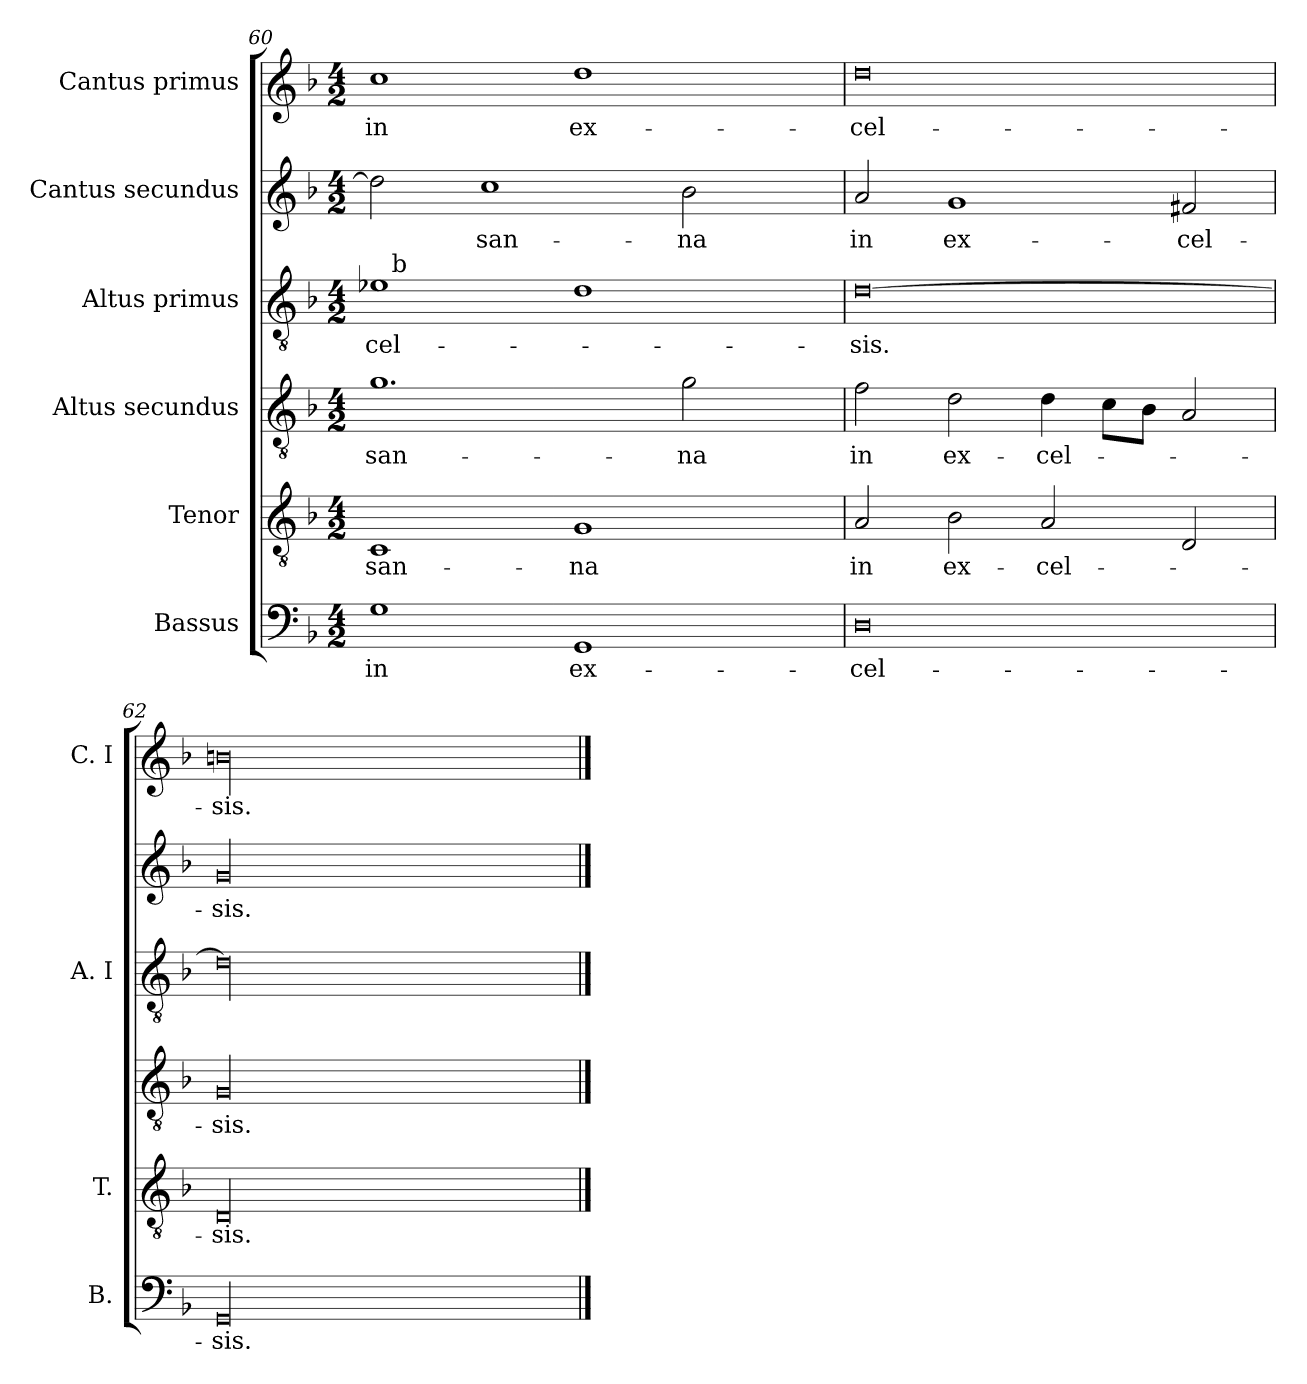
**kern	**text	**kern	**text	**kern	**text	**kern	**text	**kern	**text	**kern	**text
*part6	*part6	*part5	*part5	*part4	*part4	*part3	*part3	*part2	*part2	*part1	*part1
*staff6	*staff6	*staff5	*staff5	*staff4	*staff4	*staff3	*staff3	*staff2	*staff2	*staff1	*staff1
*I"Bassus	*	*I"Tenor	*	*I"Altus secundus	*	*I"Altus primus	*	*I"Cantus secundus	*	*I"Cantus primus	*
*I'B.	*	*I'T.	*	*	*	*I'A. I	*	*	*	*I'C. I	*
*clefF4	*	*clefGv2	*	*clefGv2	*	*clefGv2	*	*clefG2	*	*clefG2	*
*	*	*ITrd7c12	*	*ITrd7c12	*	*ITrd7c12	*	*	*	*	*
*k[b-]	*	*k[b-]	*	*k[b-]	*	*k[b-]	*	*k[b-]	*	*k[b-]	*
*d:	*	*d:	*	*d:	*	*d:	*	*d:	*	*d:	*
*M4/2	*	*M4/2	*	*M4/2	*	*M4/2	*	*M4/2	*	*M4/2	*
=60	=60	=60	=60	=60	=60	=60	=60	=60	=60	=60	=60
!	!LO:LY:b:color=#000000	!	!	!	!	!	!	!	!	!	!
!	!	!	!LO:LY:b:color=#000000	!	!	!	!	!	!	!	!
!	!	!	!	!	!LO:LY:b:color=#000000	!	!	!	!	!	!
!	!	!	!	!	!	!	!LO:LY:b:color=#000000	!	!	!	!
!	!	!	!	!	!	!	!	!	!	!	!LO:LY:b:color=#000000
*	*	*	*	*	*	*^	*	*	*	*	*
1Gi	in	1CCi	-san-	1.Gi	-san-	1E-i	32ryy	-cel-	2ddi\]	.	1cci	in
.	.	.	.	.	.	.	256ryy	.	.	.	.	.
!	!	!	!	!	!	!	!LO:TX:a:t=b	!	!	!	!	!
.	.	.	.	.	.	.	1ryy	.	.	.	.	.
!	!	!	!	!	!	!	!	!	!	!LO:LY:b:color=#000000	!	!
.	.	.	.	.	.	.	.	.	1cci	-san-	.	.
!	!LO:LY:b:color=#000000	!	!	!	!	!	!	!	!	!	!	!
!	!	!	!LO:LY:b:color=#000000	!	!	!	!	!	!	!	!	!
!	!	!	!	!	!	!	!	!	!	!	!	!LO:LY:b:color=#000000
1GGi	ex-	1GGi	-na	.	.	1Di	.	.	.	.	1ddi	ex-
.	.	.	.	.	.	.	2ryy	.	.	.	.	.
!	!	!	!	!	!LO:LY:b:color=#000000	!	!	!	!	!	!	!
!	!	!	!	!	!	!	!	!	!	!LO:LY:b:color=#000000	!	!
.	.	.	.	2Gi\	-na	.	.	.	2b-i\	-na	.	.
.	.	.	.	.	.	.	4ryy	.	.	.	.	.
.	.	.	.	.	.	.	8ryy	.	.	.	.	.
.	.	.	.	.	.	.	16ryy	.	.	.	.	.
.	.	.	.	.	.	.	64..ryy	.	.	.	.	.
*	*	*	*	*	*	*v	*v	*	*	*	*	*
=61	=61	=61	=61	=61	=61	=61	=61	=61	=61	=61	=61
*	*	*	*	*	*	*^	*	*	*	*	*
!	!LO:LY:b:color=#000000	!	!	!	!	!	!	!	!	!	!	!
*	*	*	*	*	*	*v	*v	*	*	*	*	*
*	*	*	*	*	*	*^	*	*	*	*	*
!	!	!	!LO:LY:b:color=#000000	!	!	!	!	!	!	!	!	!
*	*	*	*	*	*	*v	*v	*	*	*	*	*
*	*	*	*	*	*	*^	*	*	*	*	*
!	!	!	!	!	!LO:LY:b:color=#000000	!	!	!	!	!	!	!
*	*	*	*	*	*	*v	*v	*	*	*	*	*
*	*	*	*	*	*	*^	*	*	*	*	*
!	!	!	!	!	!	!	!	!LO:LY:b:color=#000000	!	!	!	!
*	*	*	*	*	*	*v	*v	*	*	*	*	*
*	*	*	*	*	*	*^	*	*	*	*	*
!	!	!	!	!	!	!	!	!	!	!LO:LY:b:color=#000000	!	!
*	*	*	*	*	*	*v	*v	*	*	*	*	*
*	*	*	*	*	*	*^	*	*	*	*	*
!	!	!	!	!	!	!	!	!	!	!	!	!LO:LY:b:color=#000000
*	*	*	*	*	*	*v	*v	*	*	*	*	*
0Di	-cel-	2AAi/	in	2Fi\	in	[0Di	-sis.	2ai/	in	0ddi	-cel-
!	!	!	!LO:LY:b:color=#000000	!	!	!	!	!	!	!	!
!	!	!	!	!	!LO:LY:b:color=#000000	!	!	!	!	!	!
!	!	!	!	!	!	!	!	!	!LO:LY:b:color=#000000	!	!
.	.	2BB-i\	ex-	2Di\	ex-	.	.	1gi	ex-	.	.
!	!	!	!LO:LY:b:color=#000000	!	!	!	!	!	!	!	!
!	!	!	!	!	!LO:LY:b:color=#000000	!	!	!	!	!	!
.	.	2AAi/	-cel-	4Di\	-cel-	.	.	.	.	.	.
.	.	.	.	8Ci\L	.	.	.	.	.	.	.
.	.	.	.	8BB-i\J	.	.	.	.	.	.	.
!	!	!	!	!	!	!	!	!	!LO:LY:b:color=#000000	!	!
.	.	2DDi/	.	2AAi/	.	.	.	2f#Xi/	-cel-	.	.
=62	=62	=62	=62	=62	=62	=62	=62	=62	=62	=62	=62
!	!LO:LY:b:color=#000000	!	!	!	!	!	!	!	!	!	!
!	!	!	!LO:LY:b:color=#000000	!	!	!	!	!	!	!	!
!	!	!	!	!	!LO:LY:b:color=#000000	!	!	!	!	!	!
!	!	!	!	!	!	!	!	!	!LO:LY:b:color=#000000	!	!
!	!	!	!	!	!	!	!	!	!	!	!LO:LY:b:color=#000000
00GGi	-sis.	00DDi	-sis.	00GGi	-sis.	00Di]	.	00gi	-sis.	00bni	-sis.
==	==	==	==	==	==	==	==	==	==	==	==
*-	*-	*-	*-	*-	*-	*-	*-	*-	*-	*-	*-
